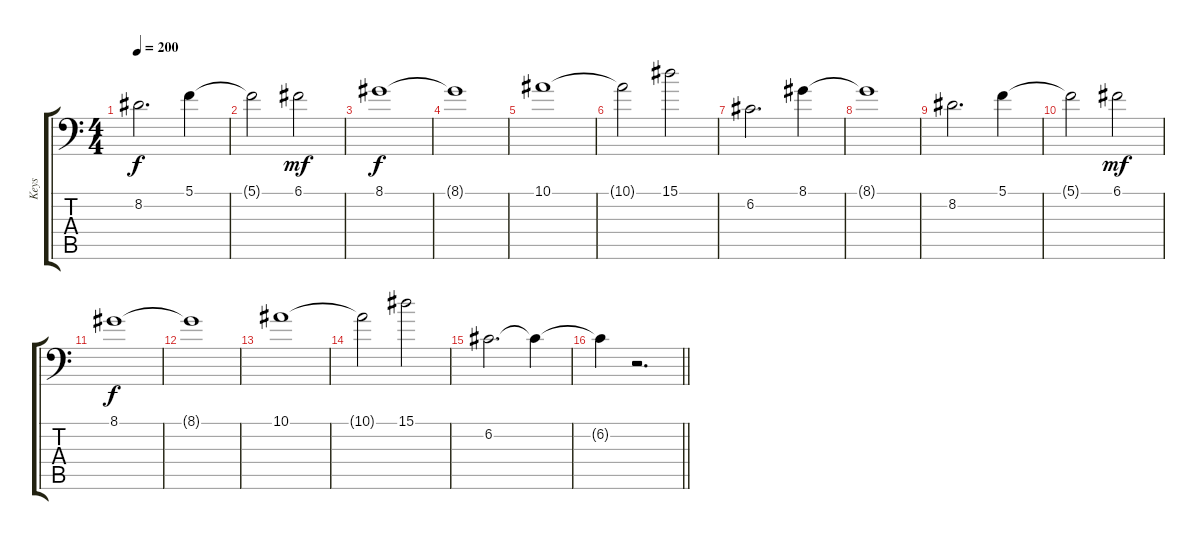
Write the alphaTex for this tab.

\track ("Keys" "Keys") {instrument lead1square}
\staff {score tabs}
\tuning (C4 G3 Eb3 Bb2 F2 Bb1) {hide}
\ts (4 4)
\section ("" "")
\tempo 200
\clef f4
\ks c
8.2.2{d dy f volume 12 instrument lead2sawtooth} 5.1.4 |
5.1{t}.2 6.1.2{dy mf} |
8.1.1{dy f} |
8.1{t}.1 |
10.1.1 |
10.1{t}.2 15.1.2 |
6.2.2{d} 8.1.4 |
8.1{t}.1 |
8.2.2{d volume 13 instrument lead2sawtooth} 5.1.4 |
5.1{t}.2 6.1.2{dy mf} |
8.1.1{dy f} |
8.1{t}.1 |
10.1.1 |
10.1{t}.2 15.1.2 |
6.2.2{d} 6.2{t}.4 |
\barLineRight lightlight
6.2{t}.4 r.2{d}
